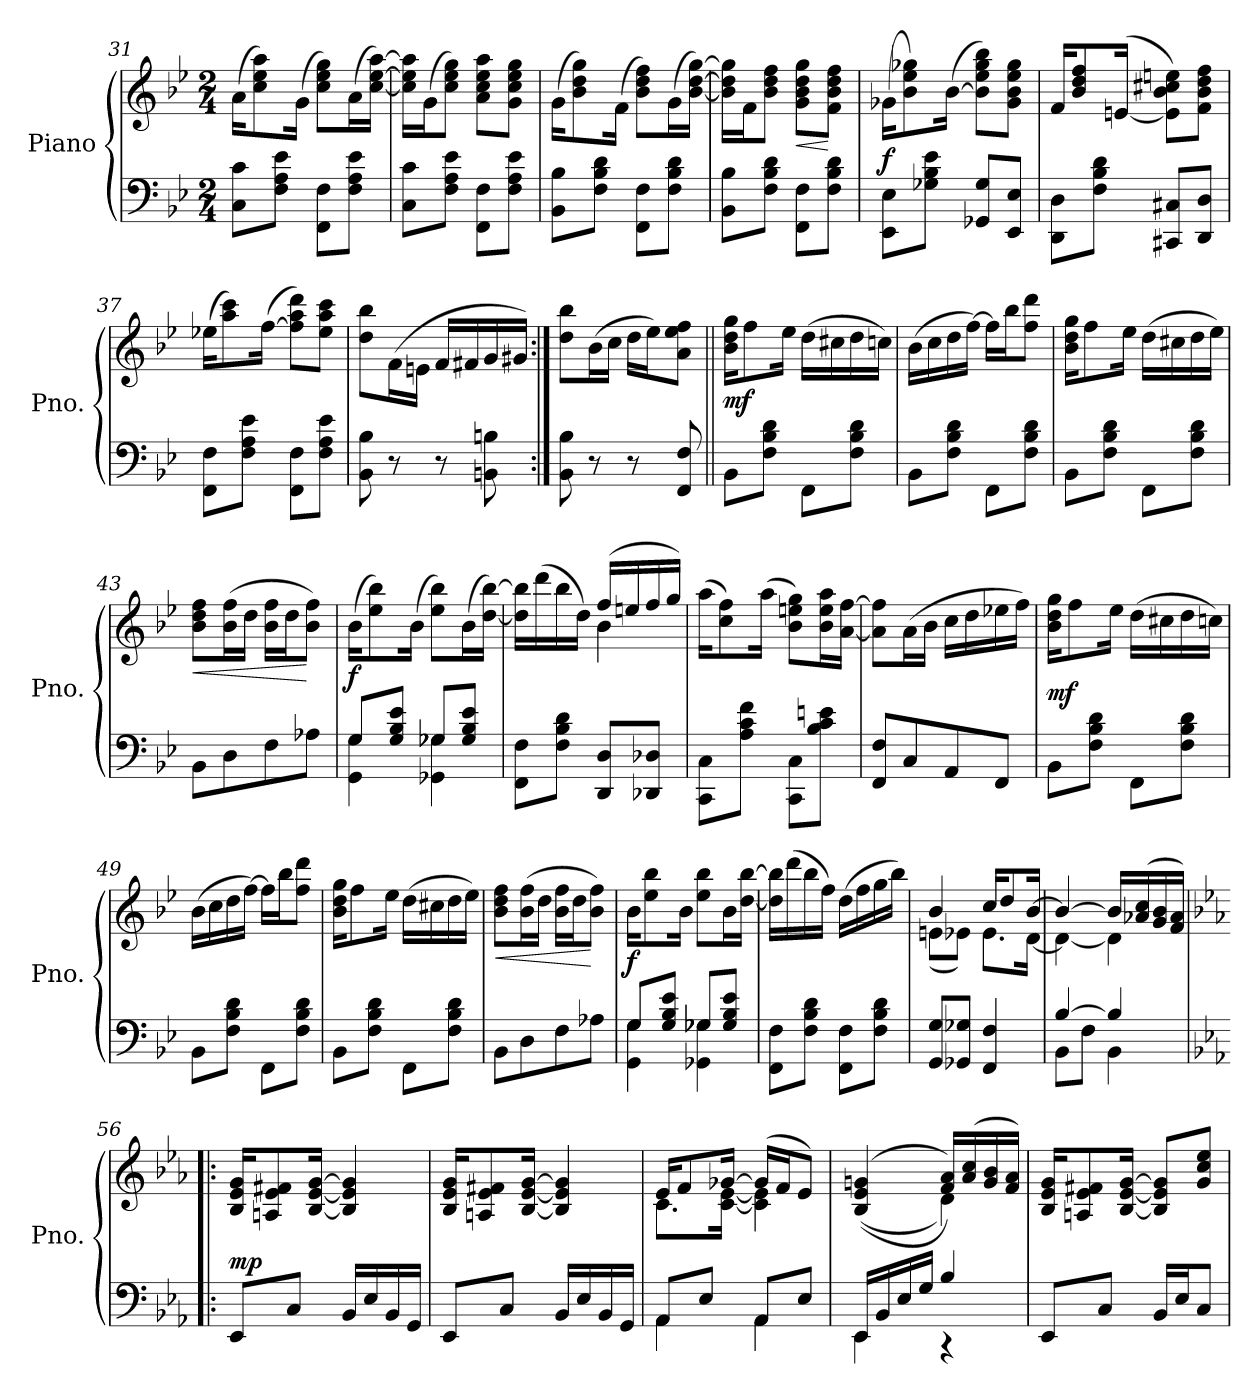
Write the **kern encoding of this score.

**kern	**kern	**dynam
*part1	*part1	*part1
*staff2	*staff1	*staff1/2
*I"Piano	*	*
*I'Pno.	*	*
*clefF4	*clefG2	*
*k[b-e-]	*k[b-e-]	*
*M2/4	*M2/4	*
=31	=31	=31
8C\ 8c\L	(>16a\KL	.
.	8cc\ 8ee-\ 8aa\)	.
8F\ 8A\ 8e-\J	.	.
.	(>16g\Jk	.
8FF\ 8F\L	8cc\ 8ee-\ 8gg\L)	.
8F\ 8A\ 8e-\J	(>16a\L	.
.	[16cc\ [16ee-\ [16aa\JJ)	.
=32	=32	=32
8C\ 8c\L	16cc\] 16ee-\] 16aa\]LL	.
.	(>16g\J	.
8F\ 8A\ 8e-\J	8cc\ 8ee-\ 8gg\J)	.
8FF\ 8F\L	8a\ 8cc\ 8ee-\ 8aa\L	.
8F\ 8A\ 8e-\J	8g\ 8cc\ 8ee-\ 8gg\J	.
=33	=33	=33
8BB-\ 8B-\L	(>16g\KL	.
.	8b-\ 8dd\ 8gg\)	.
8F\ 8B-\ 8d\J	.	.
.	(>16f\Jk	.
8FF\ 8F\L	8b-\ 8dd\ 8ff\L)	.
8F\ 8B-\ 8d\J	(>16g\L	.
.	[16b-\ [16dd\ [16gg\JJ)	.
!!LO:PB:g=z
=34	=34	=34
8BB-\ 8B-\L	16b-\] 16dd\] 16gg\]LL	.
.	16f\J	.
8F\ 8B-\ 8d\J	8b-\ 8dd\ 8ff\J	.
!	!	!LO:HP:b
8FF\ 8F\L	8g\ 8b-\ 8dd\ 8gg\L	<
8F\ 8B-\ 8d\J	8f\ 8b-\ 8dd\ 8ff\J	[
=35	=35	=35
!	!	!LO:DY:a=2
8EE-\ 8E-\L	(>16g-X\KL	f
.	8b-\ 8ee-\ 8gg-X\)	.
8G-X\ 8B-\ 8e-\J	.	.
.	(>[16b-\Jk	.
8GG-X/ 8G-/L	8b-\] 8ee-\ 8gg-\ 8bb-\L)	.
8EE-/ 8E-/J	8g-\ 8b-\ 8ee-\ 8gg-\J	.
=36	=36	=36
8DD\ 8D\L	16f/KL	.
.	8b-/ 8dd/ 8ff/	.
8F\ 8B-\ 8d\J	.	.
.	(>[16en/Jk	.
8CC#X/ 8C#X/L	8e\] 8b-\ 8cc#X\ 8een\L)	.
8DD/ 8D/J	8f\ 8b-\ 8dd\ 8ff\J	.
=37	=37	=37
8FF\ 8F\L	(>16ee-X\KL	.
.	8aa\ 8ccc\)	.
8F\ 8A\ 8e-\J	.	.
.	(>[16ff\Jk	.
8FF\ 8F\L	8ff\] 8aa\ 8ddd\L)	.
8F\ 8A\ 8e-\J	8ee-\ 8aa\ 8ccc\J	.
=38	=38	=38
8BB-\ 8B-\	8dd\ 8bb-\L	.
8r	(>16f\L	.
.	16en\JJ	.
8r	16f/LL	.
.	16f#X/	.
8BBn\ 8Bn\	16g/	.
.	16g#X/JJ)	.
=39:|!	=39:|!	=39:|!
8BB-\ 8B-\	8dd\ 8bb-\L	.
8r	(>16b-\L	.
.	16cc\JJ	.
8r	16dd\LL	.
.	16ee-\J)	.
8FF/ 8F/	8a\ 8ee-\ 8ff\J	.
!!LO:LB:g=z
=40||	=40||	=40||
!	!	!LO:DY:a=2
8BB-\L	16b-\ 16dd\ 16gg\KL	mf
.	8ff\	.
8F\ 8B-\ 8d\J	.	.
.	16ee-\Jk	.
8FF\L	(>16dd\LL	.
.	16cc#X\	.
8F\ 8B-\ 8d\J	16dd\	.
.	16ccn\JJ)	.
=41	=41	=41
8BB-\L	(>16b-\LL	.
.	16cc\	.
8F\ 8B-\ 8d\J	16dd\	.
.	[16ff\JJ)	.
8FF\L	16ff\LL]	.
.	16bb-\J	.
8F\ 8B-\ 8d\J	8ff\ 8ddd\J	.
=42	=42	=42
8BB-\L	16b-\ 16dd\ 16gg\KL	.
.	8ff\	.
8F\ 8B-\ 8d\J	.	.
.	16ee-\Jk	.
8FF\L	(>16dd\LL	.
.	16cc#X\	.
8F\ 8B-\ 8d\J	16dd\	.
.	16ee-\JJ)	.
=43	=43	=43
!	!	!LO:HP:b
8BB-\L	8b-\ 8dd\ 8ff\L	<
8D\	(>16b-\ 16ff\L	.
.	16dd\JJ	.
8F\	16b-\ 16ff\LL	.
.	16dd\J	.
8A-X\J	8b-\ 8ff\J)	[
=44	=44	=44
*^	*	*
!	!	!	!LO:DY:a=2
8G/L	4GG\ 4G\	(>16b-\KL	f
.	.	8ee-\ 8bb-\)	.
8G/ 8B-/ 8e-/J	.	.	.
.	.	(>16b-\Jk	.
8G-X/L	4GG-X\ 4G-\	8ee-\ 8bb-\L)	.
8G-/ 8B-/ 8e-/J	.	(>16b-\L	.
.	.	[16dd\ [16bb-\JJ)	.
*v	*v	*	*
=45	=45	=45
*	*^	*
8FF\ 8F\L	16dd\] 16bb-\]LL	4ryy	.
.	(>16ddd\	.	.
8F\ 8B-\ 8d\J	16bb-\	.	.
.	16dd\JJ)	.	.
8DD/ 8D/L	(<16ff/LL	4b-\	.
.	16een/	.	.
8DD-X/ 8D-X/J	16ff/	.	.
.	16gg/JJ)	.	.
*	*v	*v	*
!!LO:LB:g=z
=46	=46	=46
8CC\ 8C\L	(>16aa\KL	.
.	8cc\ 8ff\)	.
8A\ 8c\ 8f\J	.	.
.	(>16aa\Jk	.
8CC\ 8C\L	8b-\ 8een\ 8gg\L)	.
8B-\ 8c\ 8en\J	16b-\ 16ee\ 16aa\L	.
.	[16a\ [16ff\JJ	.
=47	=47	=47
8FF/ 8F/L	8a\] 8ff\]L	.
8C/	(>16a\L	.
.	16b-\JJ	.
8AA/	16cc\LL	.
.	16dd\	.
8FF/J	16ee-X\	.
.	16ff\JJ)	.
=48	=48	=48
!	!	!LO:DY:a=2
8BB-\L	16b-\ 16dd\ 16gg\KL	mf
.	8ff\	.
8F\ 8B-\ 8d\J	.	.
.	16ee-\Jk	.
8FF\L	(>16dd\LL	.
.	16cc#X\	.
8F\ 8B-\ 8d\J	16dd\	.
.	16ccn\JJ)	.
=49	=49	=49
8BB-\L	(>16b-\LL	.
.	16cc\	.
8F\ 8B-\ 8d\J	16dd\	.
.	[16ff\JJ)	.
8FF\L	16ff\LL]	.
.	16bb-\J	.
8F\ 8B-\ 8d\J	8ff\ 8ddd\J	.
=50	=50	=50
8BB-\L	16b-\ 16dd\ 16gg\KL	.
.	8ff\	.
8F\ 8B-\ 8d\J	.	.
.	16ee-\Jk	.
8FF\L	(>16dd\LL	.
.	16cc#X\	.
8F\ 8B-\ 8d\J	16dd\	.
.	16ee-\JJ)	.
=51	=51	=51
!	!	!LO:HP:b
8BB-\L	8b-\ 8dd\ 8ff\L	<
8D\	(>16b-\ 16ff\L	.
.	16dd\JJ	.
8F\	16b-\ 16ff\LL	.
.	16dd\J	.
8A-X\J	8b-\ 8ff\J)	[
=52	=52	=52
*^	*	*
!	!	!	!LO:DY:a=2
8G/L	4GG\ 4G\	16b-\KL	f
.	.	8ee-\ 8bb-\	.
8G/ 8B-/ 8e-/J	.	.	.
.	.	16b-\Jk	.
8G-X/L	4GG-X\ 4G-\	8ee-\ 8bb-\L	.
8G-/ 8B-/ 8e-/J	.	16b-\L	.
.	.	[16dd\ [16bb-\JJ	.
*v	*v	*	*
!!LO:LB:g=z
=53	=53	=53
8FF\ 8F\L	16dd\] 16bb-\]LL	.
.	(>16ddd\	.
8F\ 8B-\ 8d\J	16bb-\	.
.	16ff\JJ)	.
8FF\ 8F\L	(>16dd\LL	.
.	16ff\	.
8F\ 8B-\ 8d\J	16gg\	.
.	16bb-\JJ)	.
=54	=54	=54
*	*^	*
8GG/ 8G/L	4b-/	(<8en\L	.
8GG-X/ 8G-X/J	.	8e-X\J)	.
4FF/ 4F/	16cc/KL	8.e-\L	.
.	8dd/	.	.
.	[16b-/Jk	[16d\Jk	.
=55	=55	=55	=55
*^	*	*	*
[4B-/	8BB-\L	4b-/_	4d\_	.
.	8F\J	.	.	.
4B-/]	4BB-\	16b-/LL]	4d\]	.
.	.	(<16a-X/ 16cc/	.	.
.	.	16g/ 16b-/	.	.
.	.	16f/ 16a-/JJ)	.	.
*v	*v	*	*	*
*	*v	*v	*
=56!|:	=56!|:	=56!|:
*k[b-e-a-]	*k[b-e-a-]	*
!	!	!LO:DY:a=2
8EE-/L	16B-/ 16e-/ 16g/KL	mp
.	8An/ 8e-/ 8f#X/	.
8C/J	.	.
.	[16B-/ [16e-/ [16g/Jk	.
16BB-/LL	4B-/] 4e-/] 4g/]	.
16E-/	.	.
16BB-/	.	.
16GG/JJ	.	.
=57	=57	=57
8EE-/L	16B-/ 16e-/ 16g/KL	.
.	8An/ 8e-/ 8f#X/	.
8C/J	.	.
.	[16B-/ [16e-/ [16g/Jk	.
16BB-/LL	4B-/] 4e-/] 4g/]	.
16E-/	.	.
16BB-/	.	.
16GG/JJ	.	.
!!LO:LB:g=z
=58	=58	=58
*^	*^	*
8AA-/L	4AA-\	16e-/KL	8.c\L	.
.	.	8f/	.	.
8E-/J	.	.	.	.
.	.	[16g-X/Jk	[16c\ [16e-\Jk	.
8AA-/L	4AA-\	(>16g-/LL]	4c\] 4e-\]	.
.	.	16f/J	.	.
8E-/J	.	8e-/J)	.	.
=59	=59	=59	=59	=59
16EE-/LL	4EE-\	(<(>(<4B-/ 4e-/ 4gn/	4ryy	.
16BB-/	.	.	.	.
16E-/	.	.	.	.
16G/JJ	.	.	.	.
4B-/	4r	16f/ 16a-/LL))	4d\)	.
.	.	(<16a-/ 16cc/	.	.
.	.	16g/ 16b-/	.	.
.	.	16f/ 16a-/JJ)	.	.
*v	*v	*	*	*
*	*v	*v	*
=60	=60	=60
8EE-/L	16B-/ 16e-/ 16g/KL	.
.	8An/ 8e-/ 8f#X/	.
8C/J	.	.
.	[16B-/ [16e-/ [16g/Jk	.
16BB-/LL	8B-/] 8e-/] 8g/]L	.
16E-/J	.	.
8C/J	8g/ 8cc/ 8ee-/J	.
=	=	=
*-	*-	*-
